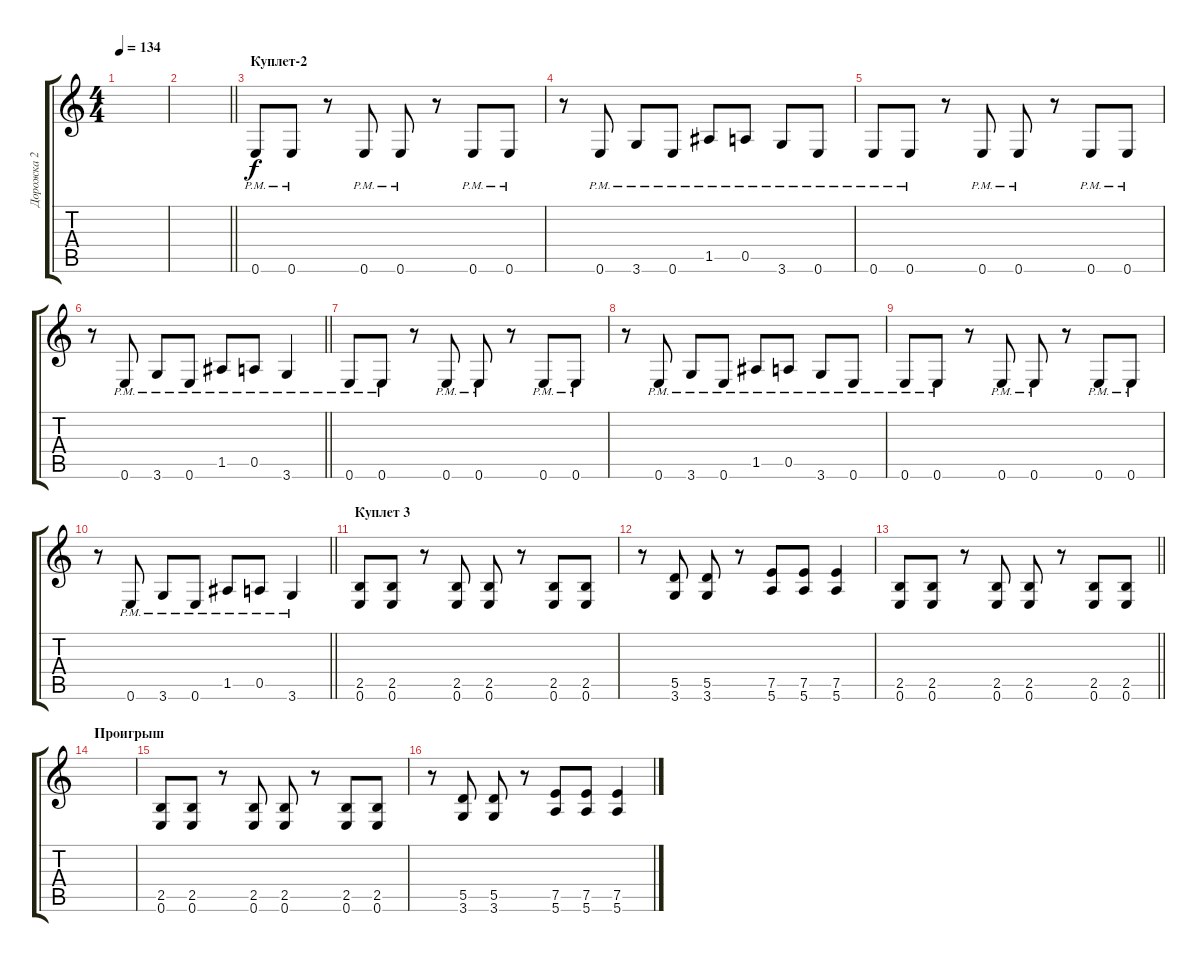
\track ("Дорожка 2" "Дорожка 2") {instrument distortionguitar}
\staff {score tabs}
\tuning (E4 B3 G3 D3 A2 E2) {hide}
\ts (4 4)
\tempo 134
\clef g2
\ks c
|
\barLineRight lightlight
|
\section ("" "Куплет-2")
0.6{pm}.8 0.6{pm}.8 r.8 0.6{pm}.8 0.6{pm}.8 r.8 0.6{pm}.8 0.6{pm}.8 |
r.8 0.6{pm}.8 3.6{pm}.8 0.6{pm}.8 1.5{pm}.8 0.5{pm}.8 3.6{pm}.8 0.6{pm}.8 |
0.6{pm}.8 0.6{pm}.8 r.8 0.6{pm}.8 0.6{pm}.8 r.8 0.6{pm}.8 0.6{pm}.8 |
\barLineRight lightlight
r.8 0.6{pm}.8 3.6{pm}.8 0.6{pm}.8 1.5{pm}.8 0.5{pm}.8 3.6{pm}.4 |
0.6{pm}.8 0.6{pm}.8 r.8 0.6{pm}.8 0.6{pm}.8 r.8 0.6{pm}.8 0.6{pm}.8 |
r.8 0.6{pm}.8 3.6{pm}.8 0.6{pm}.8 1.5{pm}.8 0.5{pm}.8 3.6{pm}.8 0.6{pm}.8 |
0.6{pm}.8 0.6{pm}.8 r.8 0.6{pm}.8 0.6{pm}.8 r.8 0.6{pm}.8 0.6{pm}.8 |
\barLineRight lightlight
r.8 0.6{pm}.8 3.6{pm}.8 0.6{pm}.8 1.5{pm}.8 0.5{pm}.8 3.6{pm}.4 |
\section ("" "Куплет 3")
(2.5 0.6).8 (2.5 0.6).8 r.8 (2.5 0.6).8 (2.5 0.6).8 r.8 (2.5 0.6).8 (2.5 0.6).8 |
r.8 (5.5 3.6).8 (5.5 3.6).8 r.8 (7.5 5.6).8 (7.5 5.6).8 (7.5 5.6).4 |
\barLineRight lightlight
(2.5 0.6).8 (2.5 0.6).8 r.8 (2.5 0.6).8 (2.5 0.6).8 r.8 (2.5 0.6).8 (2.5 0.6).8 |
\section ("" "Проигрыш")
|
(2.5 0.6).8 (2.5 0.6).8 r.8 (2.5 0.6).8 (2.5 0.6).8 r.8 (2.5 0.6).8 (2.5 0.6).8 |
r.8 (5.5 3.6).8 (5.5 3.6).8 r.8 (7.5 5.6).8 (7.5 5.6).8 (7.5 5.6).4
